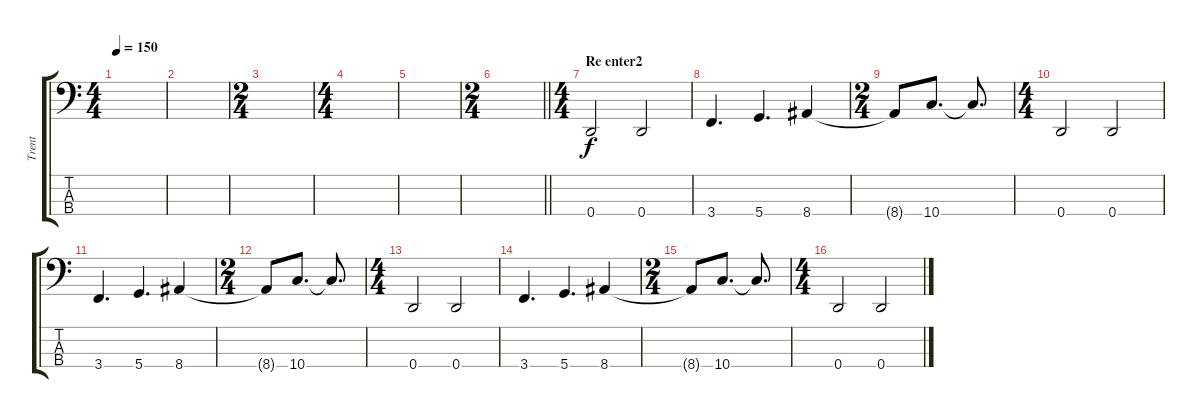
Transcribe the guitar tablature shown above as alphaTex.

\track ("Trent" "Trent") {instrument electricbasspick}
\staff {score tabs}
\tuning (G2 D2 A1 D1) {hide}
\ts (4 4)
\tempo 150
\clef f4
\ks c
|
|
\ts (2 4)
|
\ts (4 4)
|
|
\ts (2 4)
\barLineRight lightlight
|
\ts (4 4)
\section ("" "Re enter2")
0.4.2 0.4.2 |
3.4.4{d} 5.4.4{d} 8.4.4 |
\ts (2 4)
8.4{t}.8 10.4.8{d} 10.4{t}.8{d} |
\ts (4 4)
0.4.2 0.4.2 |
3.4.4{d} 5.4.4{d} 8.4.4 |
\ts (2 4)
8.4{t}.8 10.4.8{d} 10.4{t}.8{d} |
\ts (4 4)
0.4.2 0.4.2 |
3.4.4{d} 5.4.4{d} 8.4.4 |
\ts (2 4)
8.4{t}.8 10.4.8{d} 10.4{t}.8{d} |
\ts (4 4)
0.4.2 0.4.2
